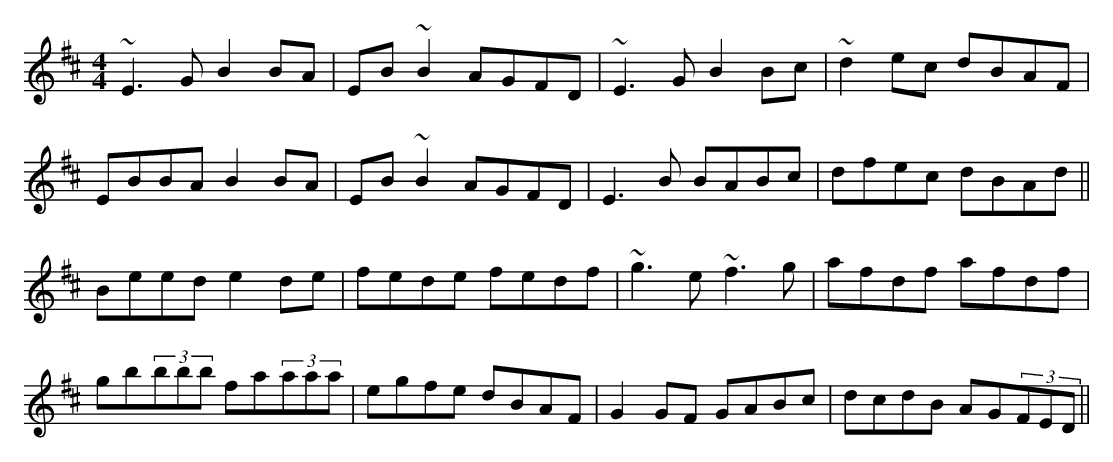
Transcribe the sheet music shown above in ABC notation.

X:1
M:4/4
K:Edor
~E3G B2BA|EB~B2 AGFD|~E3G B2Bc|~d2ec dBAF|
EBBA B2BA|EB~B2 AGFD|E3B BABc|dfec dBAd||
Beed e2de|fede fedf|~g3e ~f3g|afdf afdf|
gb(3bbb fa(3aaa|egfe dBAF|G2GF GABc|dcdB AG(3FED||
